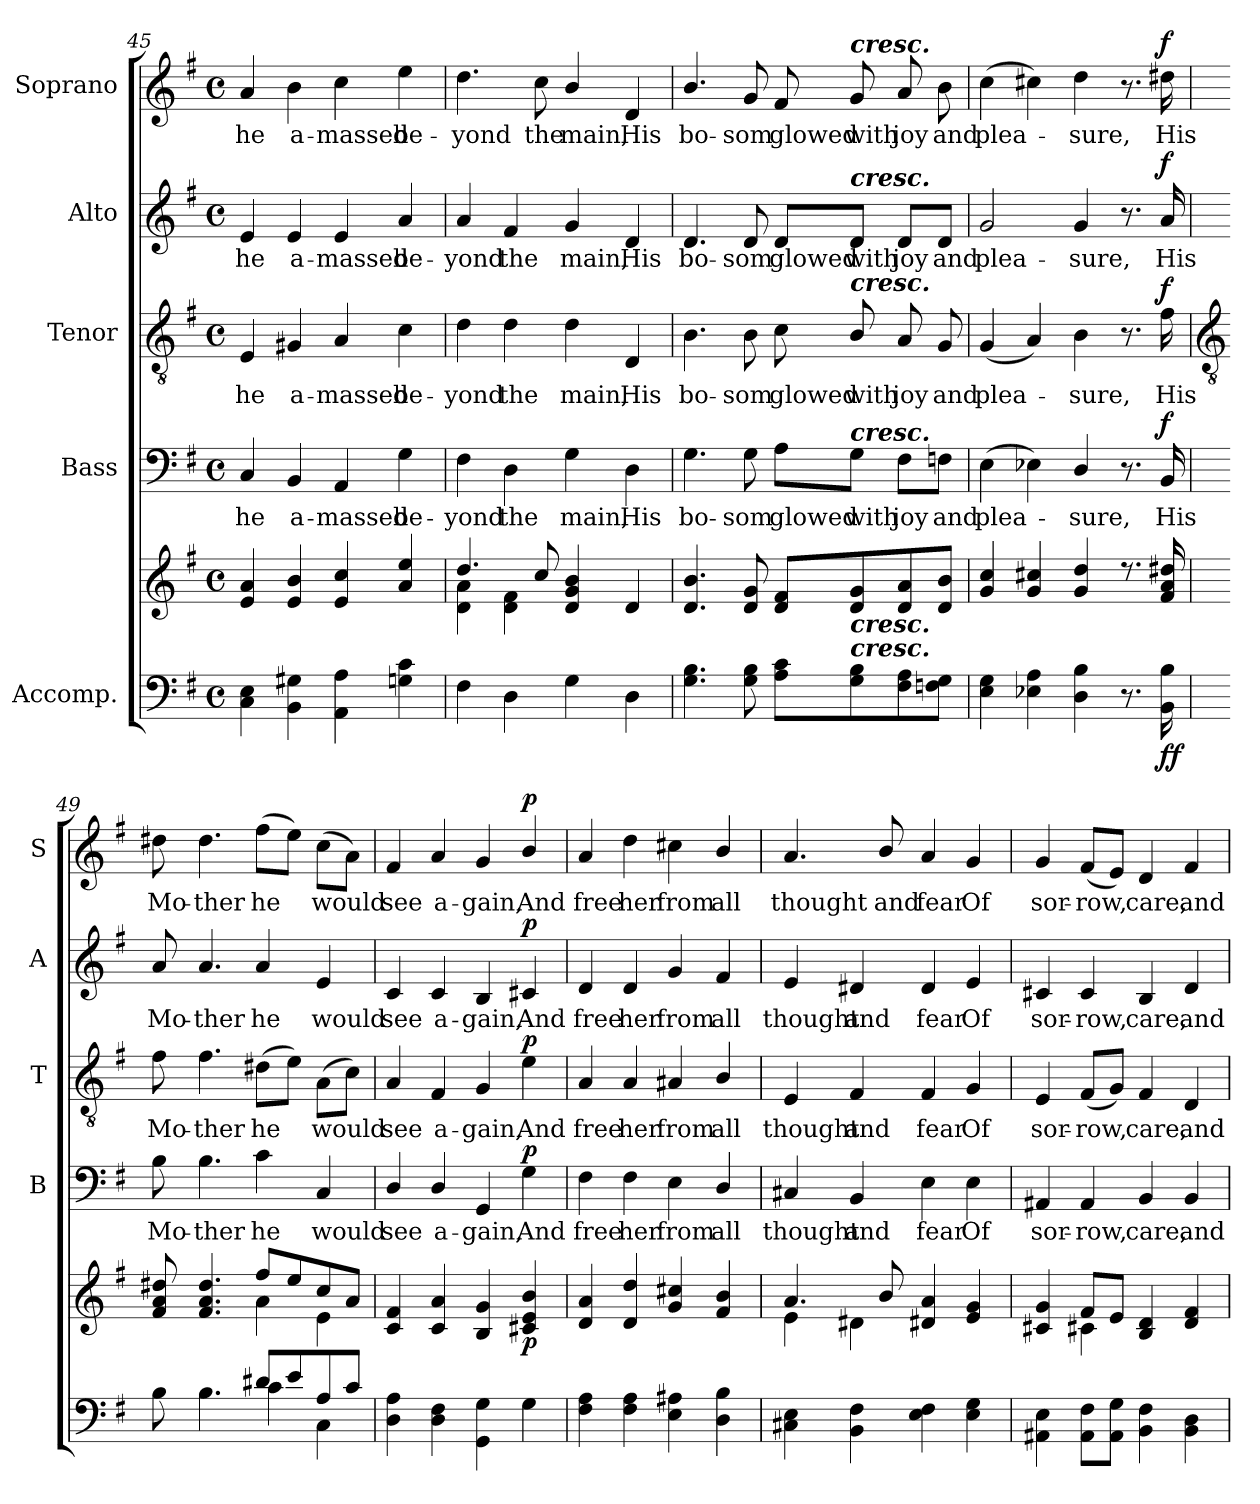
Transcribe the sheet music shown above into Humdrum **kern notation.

**kern	**kern	**dynam	**kern	**text	**dynam	**kern	**text	**dynam	**kern	**text	**dynam	**kern	**text	**dynam
*part5	*part5	*part5	*part4	*part4	*part4	*part3	*part3	*part3	*part2	*part2	*part2	*part1	*part1	*part1
*staff6	*staff5	*staff5/6	*staff4	*staff4	*staff4	*staff3	*staff3	*staff3	*staff2	*staff2	*staff2	*staff1	*staff1	*staff1
*I"Accomp.	*	*	*I"Bass	*	*	*I"Tenor	*	*	*I"Alto	*	*	*I"Soprano	*	*
*	*	*	*I'B	*	*	*I'T	*	*	*I'A	*	*	*I'S	*	*
!!LO:LB:g=z
*clefF4	*clefG2	*	*clefF4	*	*	*clefGv2	*	*	*clefG2	*	*	*clefG2	*	*
*k[f#]	*k[f#]	*	*k[f#]	*	*	*k[f#]	*	*	*k[f#]	*	*	*k[f#]	*	*
*G:	*G:	*	*G:	*	*	*G:	*	*	*G:	*	*	*G:	*	*
*M4/4	*M4/4	*	*M4/4	*	*	*M4/4	*	*	*M4/4	*	*	*M4/4	*	*
*met(c)	*met(c)	*	*met(c)	*	*	*met(c)	*	*	*met(c)	*	*	*met(c)	*	*
=45	=45	=45	=45	=45	=45	=45	=45	=45	=45	=45	=45	=45	=45	=45
*	*^	*	*	*	*	*	*	*	*	*	*	*	*	*
!	!	!	!	!	!LO:LY:b	!	!	!LO:LY:b	!	!	!LO:LY:b	!	!	!LO:LY:b	!
4C 4E	4e 4a	1ryy	.	4C	he	.	4E	he	.	4e	he	.	4a	he	.
!	!	!	!	!	!LO:LY:b	!	!	!LO:LY:b	!	!	!LO:LY:b	!	!	!LO:LY:b	!
4BB 4G#X	4e 4b	.	.	4BB	a-	.	4G#X	a-	.	4e	a-	.	4b	a-	.
!	!	!	!	!	!LO:LY:b	!	!	!LO:LY:b	!	!	!LO:LY:b	!	!	!LO:LY:b	!
4AA 4A	4e 4cc	.	.	4AA	-massed	.	4A	-massed	.	4e	-massed	.	4cc	-massed	.
!	!	!	!	!	!LO:LY:b	!	!	!LO:LY:b	!	!	!LO:LY:b	!	!	!LO:LY:b	!
4Gn 4c	4a 4ee	.	.	4G	be-	.	4c	be-	.	4a	be-	.	4ee	be-	.
=46	=46	=46	=46	=46	=46	=46	=46	=46	=46	=46	=46	=46	=46	=46	=46
!	!	!	!	!	!LO:LY:b	!	!	!LO:LY:b	!	!	!LO:LY:b	!	!	!LO:LY:b	!
4F#	4.dd/	4d\ 4a\	.	4F#	-yond	.	4d	-yond	.	4a	-yond	.	4.dd	-yond	.
!	!	!	!	!	!LO:LY:b	!	!	!LO:LY:b	!	!	!LO:LY:b	!	!	!	!
4D	.	4d\ 4f#\	.	4D	the	.	4d	the	.	4f#	the	.	.	.	.
!	!	!	!	!	!	!	!	!	!	!	!	!	!	!LO:LY:b	!
.	8cc/	.	.	.	.	.	.	.	.	.	.	.	8cc	the	.
!	!	!	!	!	!LO:LY:b	!	!	!LO:LY:b	!	!	!LO:LY:b	!	!	!LO:LY:b	!
4G	4d/ 4g/ 4b/	2ryy	.	4G	main,	.	4d	main,	.	4g	main,	.	4b/	main,	.
!	!	!	!	!	!LO:LY:b	!	!	!LO:LY:b	!	!	!LO:LY:b	!	!	!LO:LY:b	!
4D	4d	.	.	4D	His	.	4D	His	.	4d	His	.	4d	His	.
=47	=47	=47	=47	=47	=47	=47	=47	=47	=47	=47	=47	=47	=47	=47	=47
!	!	!	!	!	!LO:LY:b	!	!	!LO:LY:b	!	!	!LO:LY:b	!	!	!LO:LY:b	!
4.G 4.B	4.d/ 4.b/	1ryy	.	4.G	bo-	.	4.B	bo-	.	4.d	bo-	.	4.b/	bo-	.
!	!	!	!	!	!LO:LY:b	!	!	!LO:LY:b	!	!	!LO:LY:b	!	!	!LO:LY:b	!
8G 8B	8d 8g	.	.	8G	-som	.	8B	-som	.	8d	-som	.	8g	-som	.
!	!	!	!	!	!LO:LY:b	!	!	!LO:LY:b	!	!	!LO:LY:b	!	!	!LO:LY:b	!
8A 8cL	8d 8f#L	.	.	8A\L	glowed	.	8c	glowed	.	8d/L	glowed	.	8f#	glowed	.
!	!	!	!	!	!	!	!	!	!	!	!	!	!LO:TX:a:Bi:t=cresc.	!	!
!	!	!	!	!	!	!	!	!	!	!LO:TX:a:Bi:t=cresc.	!	!	!	!	!
!	!	!	!	!	!	!	!LO:TX:a:Bi:t=cresc.	!	!	!	!	!	!	!	!
!	!	!	!	!LO:TX:a:Bi:t=cresc.	!	!	!	!	!	!	!	!	!	!	!
!	!LO:TX:b:Bi:t=cresc.	!	!	!	!	!	!	!	!	!	!	!	!	!	!
!LO:TX:a:Bi:t=cresc.	!	!	!	!	!	!	!	!	!	!	!	!	!	!	!
!	!	!	!	!	!LO:LY:b	!	!	!LO:LY:b	!	!	!LO:LY:b	!	!	!LO:LY:b	!
8G 8B	8d 8g	.	.	8G\J	with	.	8B/	with	.	8d/J	with	.	8g	with	.
!	!	!	!	!	!LO:LY:b	!	!	!LO:LY:b	!	!	!LO:LY:b	!	!	!LO:LY:b	!
8F# 8A	8d 8a	.	.	8F#\L	joy	.	8A	joy	.	8d/L	joy	.	8a	joy	.
!	!	!	!	!	!LO:LY:b	!	!	!LO:LY:b	!	!	!LO:LY:b	!	!	!LO:LY:b	!
8Fn 8GJ	8d 8bJ	.	.	8Fn\J	and	.	8G	and	.	8d/J	and	.	8b	and	.
=48	=48	=48	=48	=48	=48	=48	=48	=48	=48	=48	=48	=48	=48	=48	=48
!	!	!	!	!	!LO:LY:b	!	!	!LO:LY:b	!	!	!LO:LY:b	!	!	!LO:LY:b	!
4E 4G	4g 4cc	1ryy	.	(>4E	plea-	.	(<4G	plea-	.	2g	plea-	.	(>4cc	plea-	.
4E-X 4A	4g 4cc#X	.	.	4E-X)	.	.	4A)	.	.	.	.	.	4cc#X)	.	.
!	!	!	!	!	!LO:LY:b	!	!	!LO:LY:b	!	!	!LO:LY:b	!	!	!LO:LY:b	!
4D\ 4B\	4g 4dd	.	.	4D/	sure,	.	4B	sure,	.	4g	-sure,	.	4dd	sure,	.
8.r	8.r	.	.	8.r	.	.	8.r	.	.	8.r	.	.	8.r	.	.
!	!	!	!LO:DY:b=2	!	!LO:LY:b	!	!	!LO:LY:b	!	!	!LO:LY:b	!	!	!LO:LY:b	!
!	!	!	!LO:DY:n=1:b	!	!	!LO:DY:b	!	!	!LO:DY:b	!	!	!LO:DY:b	!	!	!LO:DY:b
16BB 16B	16f# 16a 16dd#X	.	f f	16BB	His	f	16f#	His	f	16a	His	f	16dd#X	His	f
!!LO:LB:g=z
=49	=49	=49	=49	=49	=49	=49	=49	=49	=49	=49	=49	=49	=49	=49	=49
*	*	*	*	*	*	*	*clefGv2	*	*	*	*	*	*	*	*
*^	*	*	*	*	*	*	*	*	*	*	*	*	*	*	*
!	!	!	!	!	!	!LO:LY:b	!	!	!LO:LY:b	!	!	!LO:LY:b	!	!	!LO:LY:b	!
2ryy	8B	8f# 8a 8dd#X	2ryy	.	8B	Mo-	.	8f#	Mo-	.	8a	Mo-	.	8dd#X	Mo-	.
!	!	!	!	!	!	!LO:LY:b	!	!	!LO:LY:b	!	!	!LO:LY:b	!	!	!LO:LY:b	!
.	4.B	4.f# 4.a 4.dd#	.	.	4.B	-ther	.	4.f#	-ther	.	4.a	-ther	.	4.dd#	-ther	.
!	!	!	!	!	!	!LO:LY:b	!	!	!LO:LY:b	!	!	!LO:LY:b	!	!	!LO:LY:b	!
8d#X/L	4c	8ff#/L	4a\	.	4c	he	.	(>8d#XL	he	.	4a	he	.	(>8ff#L	he	.
8e/	.	8ee/	.	.	.	.	.	8eJ)	.	.	.	.	.	8eeJ)	.	.
!	!	!	!	!	!	!LO:LY:b	!	!	!LO:LY:b	!	!	!LO:LY:b	!	!	!LO:LY:b	!
8A/	4C\	8cc/	4e\	.	4C	would	.	(>8AL	would	.	4e	would	.	(>8ccL	would	.
8c/J	.	8aJ	.	.	.	.	.	8cJ)	.	.	.	.	.	8aJ)	.	.
=50	=50	=50	=50	=50	=50	=50	=50	=50	=50	=50	=50	=50	=50	=50	=50	=50
!	!	!	!	!	!	!LO:LY:b	!	!	!LO:LY:b	!	!	!LO:LY:b	!	!	!LO:LY:b	!
1ryy	4D\ 4A\	4c 4f#	1ryy	.	4D/	see	.	4A	see	.	4c	see	.	4f#	see	.
!	!	!	!	!	!	!LO:LY:b	!	!	!LO:LY:b	!	!	!LO:LY:b	!	!	!LO:LY:b	!
.	4D\ 4F#\	4c 4a	.	.	4D/	a-	.	4F#	a-	.	4c	a-	.	4a	a-	.
!	!	!	!	!	!	!LO:LY:b	!	!	!LO:LY:b	!	!	!LO:LY:b	!	!	!LO:LY:b	!
.	4GG 4G	4B 4g	.	.	4GG	-gain,	.	4G	-gain,	.	4B	-gain,	.	4g	-gain,	.
!	!	!	!	!LO:DY:b	!	!LO:LY:b	!LO:DY:b	!	!LO:LY:b	!LO:DY:b	!	!LO:LY:b	!LO:DY:b	!	!LO:LY:b	!LO:DY:b
.	4G\	4c#X/ 4e/ 4b/	.	p	4G	And	p	4e	And	p	4c#X	And	p	4b/	And	p
=51	=51	=51	=51	=51	=51	=51	=51	=51	=51	=51	=51	=51	=51	=51	=51	=51
!	!	!	!	!	!	!LO:LY:b	!	!	!LO:LY:b	!	!	!LO:LY:b	!	!	!LO:LY:b	!
1ryy	4F#\ 4A\	4d 4a	1ryy	.	4F#	free	.	4A	free	.	4d	free	.	4a	free	.
!	!	!	!	!	!	!LO:LY:b	!	!	!LO:LY:b	!	!	!LO:LY:b	!	!	!LO:LY:b	!
.	4F#\ 4A\	4d 4dd	.	.	4F#	her	.	4A	her	.	4d	her	.	4dd	her	.
!	!	!	!	!	!	!LO:LY:b	!	!	!LO:LY:b	!	!	!LO:LY:b	!	!	!LO:LY:b	!
.	4E\ 4A#X\	4g 4cc#X	.	.	4E	from	.	4A#X	from	.	4g	from	.	4cc#X	from	.
!	!	!	!	!	!	!LO:LY:b	!	!	!LO:LY:b	!	!	!LO:LY:b	!	!	!LO:LY:b	!
.	4D\ 4B\	4f#/ 4b/	.	.	4D/	all	.	4B/	all	.	4f#	all	.	4b/	all	.
=52	=52	=52	=52	=52	=52	=52	=52	=52	=52	=52	=52	=52	=52	=52	=52	=52
!	!	!	!	!	!	!LO:LY:b	!	!	!LO:LY:b	!	!	!LO:LY:b	!	!	!LO:LY:b	!
1ryy	4C#X 4E	4.a	4e\	.	4C#X	thought	.	4E	thought	.	4e	thought	.	4.a	thought	.
!	!	!	!	!	!	!LO:LY:b	!	!	!LO:LY:b	!	!	!LO:LY:b	!	!	!	!
.	4BB 4F#	.	4d#X\	.	4BB	and	.	4F#	and	.	4d#X	and	.	.	.	.
!	!	!	!	!	!	!	!	!	!	!	!	!	!	!	!LO:LY:b	!
.	.	8b/	.	.	.	.	.	.	.	.	.	.	.	8b/	and	.
!	!	!	!	!	!	!LO:LY:b	!	!	!LO:LY:b	!	!	!LO:LY:b	!	!	!LO:LY:b	!
.	4E 4F#	4d#X 4a	2ryy	.	4E	fear	.	4F#	fear	.	4d#	fear	.	4a	fear	.
!	!	!	!	!	!	!LO:LY:b	!	!	!LO:LY:b	!	!	!LO:LY:b	!	!	!LO:LY:b	!
.	4E 4G	4e 4g	.	.	4E	Of	.	4G	Of	.	4e	Of	.	4g	Of	.
=53	=53	=53	=53	=53	=53	=53	=53	=53	=53	=53	=53	=53	=53	=53	=53	=53
!	!	!	!	!	!	!LO:LY:b	!	!	!LO:LY:b	!	!	!LO:LY:b	!	!	!LO:LY:b	!
1ryy	4AA#X 4E	4c#X 4g	4ryy	.	4AA#X	sor-	.	4E	sor-	.	4c#X	sor-	.	4g	sor-	.
!	!	!	!	!	!	!LO:LY:b	!	!	!LO:LY:b	!	!	!LO:LY:b	!	!	!LO:LY:b	!
.	8AA# 8F#L	8f#L	4c#X\	.	4AA#	-row,	.	(<8F#L	-row,	.	4c#	-row,	.	(<8f#L	-row,	.
.	8AA# 8GJ	8eJ	.	.	.	.	.	8GJ)	.	.	.	.	.	8eJ)	.	.
!	!	!	!	!	!	!LO:LY:b	!	!	!LO:LY:b	!	!	!LO:LY:b	!	!	!LO:LY:b	!
.	4BB 4F#	4B 4d	2ryy	.	4BB	care,	.	4F#	care,	.	4B	care,	.	4d	care,	.
!	!	!	!	!	!	!LO:LY:b	!	!	!LO:LY:b	!	!	!LO:LY:b	!	!	!LO:LY:b	!
.	4BB 4D	4d 4f#	.	.	4BB	and	.	4D	and	.	4d	and	.	4f#	and	.
*v	*v	*	*	*	*	*	*	*	*	*	*	*	*	*	*	*
*	*v	*v	*	*	*	*	*	*	*	*	*	*	*	*	*
=	=	=	=	=	=	=	=	=	=	=	=	=	=	=
*-	*-	*-	*-	*-	*-	*-	*-	*-	*-	*-	*-	*-	*-	*-
